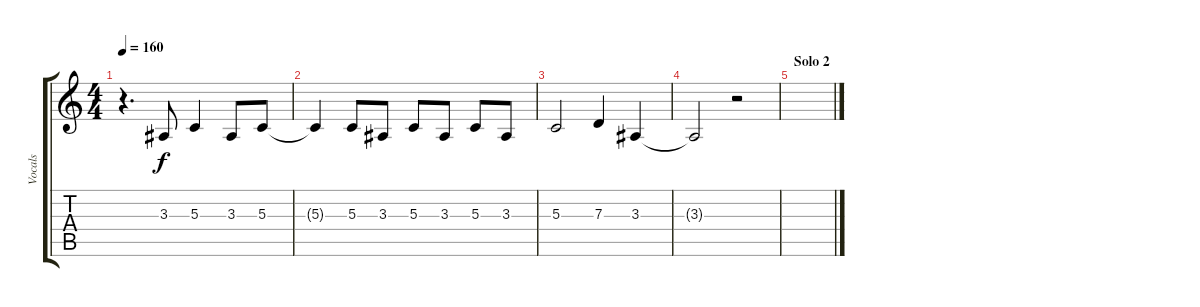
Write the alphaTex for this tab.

\track ("Vocals" "Vocals") {instrument lead2sawtooth}
\staff {score tabs}
\tuning (E4 B3 G3 D3 A2 E2) {hide}
\ts (4 4)
\tempo 160
\clef g2
\ks c
r.4{d dy f} 3.3.8 5.3.4 3.3.8 5.3.8 |
5.3{t}.4 5.3.8 3.3.8 5.3.8 3.3.8 5.3.8 3.3.8 |
5.3.2 7.3.4 3.3.4 |
3.3{t}.2 r.2 |
\section ("" "Solo 2")
